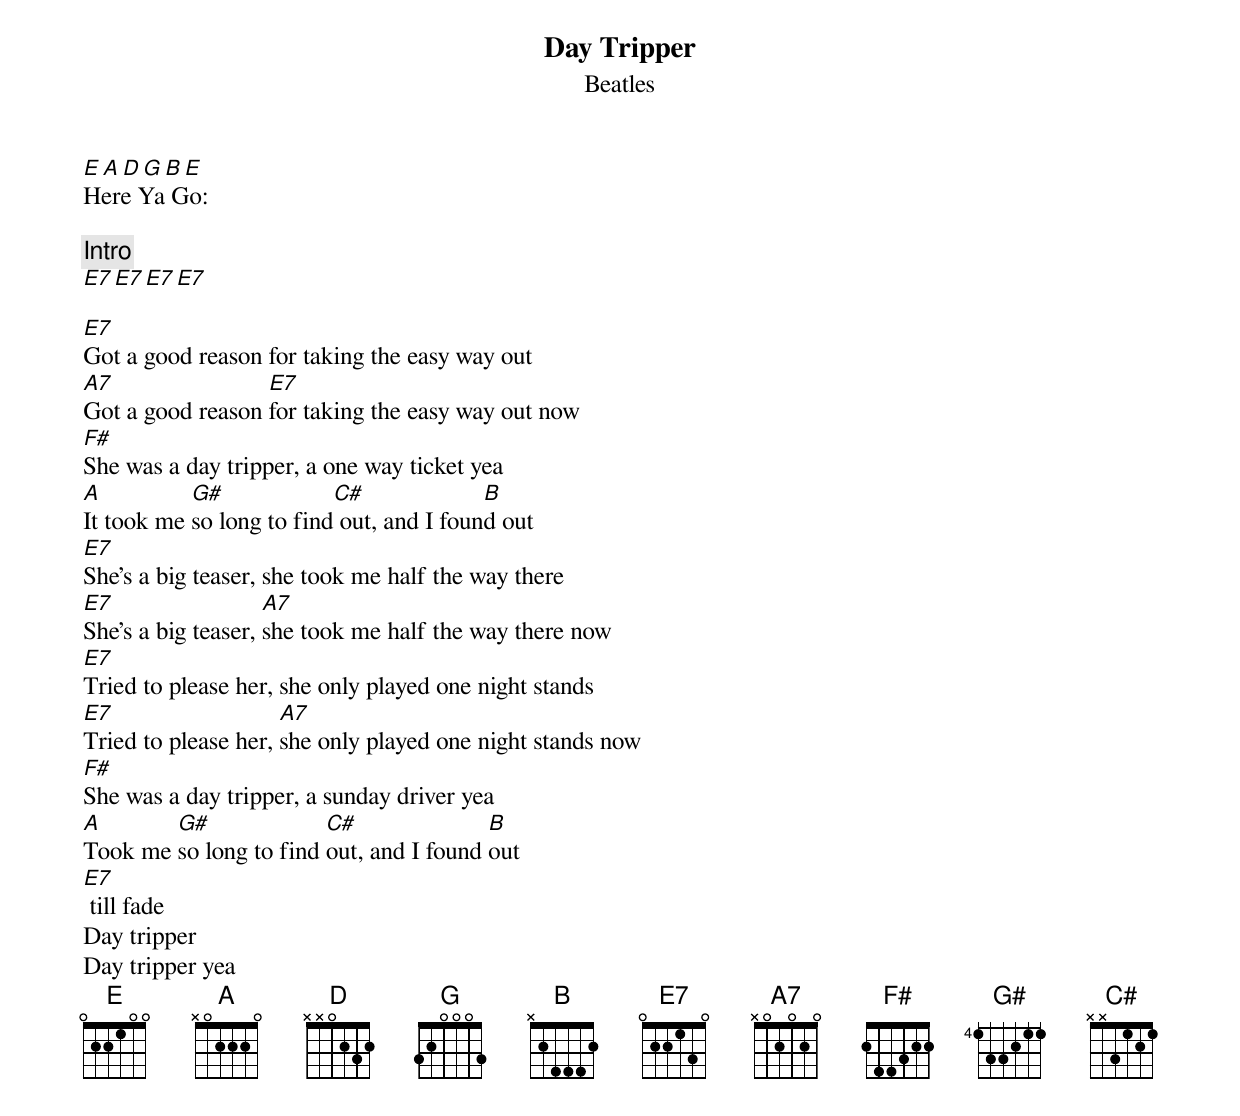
{t:Day Tripper}
{st:Beatles}

[E][A][D][G][B][E]
Here Ya Go:

{c:Intro}
[E7][E7][E7][E7]

[E7]Got a good reason for taking the easy way out
[A7]Got a good reason [E7]for taking the easy way out now
[F#]She was a day tripper, a one way ticket yea
[A]It took me [G#]so long to find[C#] out, and I foun[B]d out
[E7]She's a big teaser, she took me half the way there
[E7]She's a big teaser, [A7]she took me half the way there now
[E7]Tried to please her, she only played one night stands
[E7]Tried to please her, [A7]she only played one night stands now
[F#]She was a day tripper, a sunday driver yea
[A]Took me [G#]so long to find [C#]out, and I found [B]out
[E7] till fade
Day tripper
Day tripper yea
